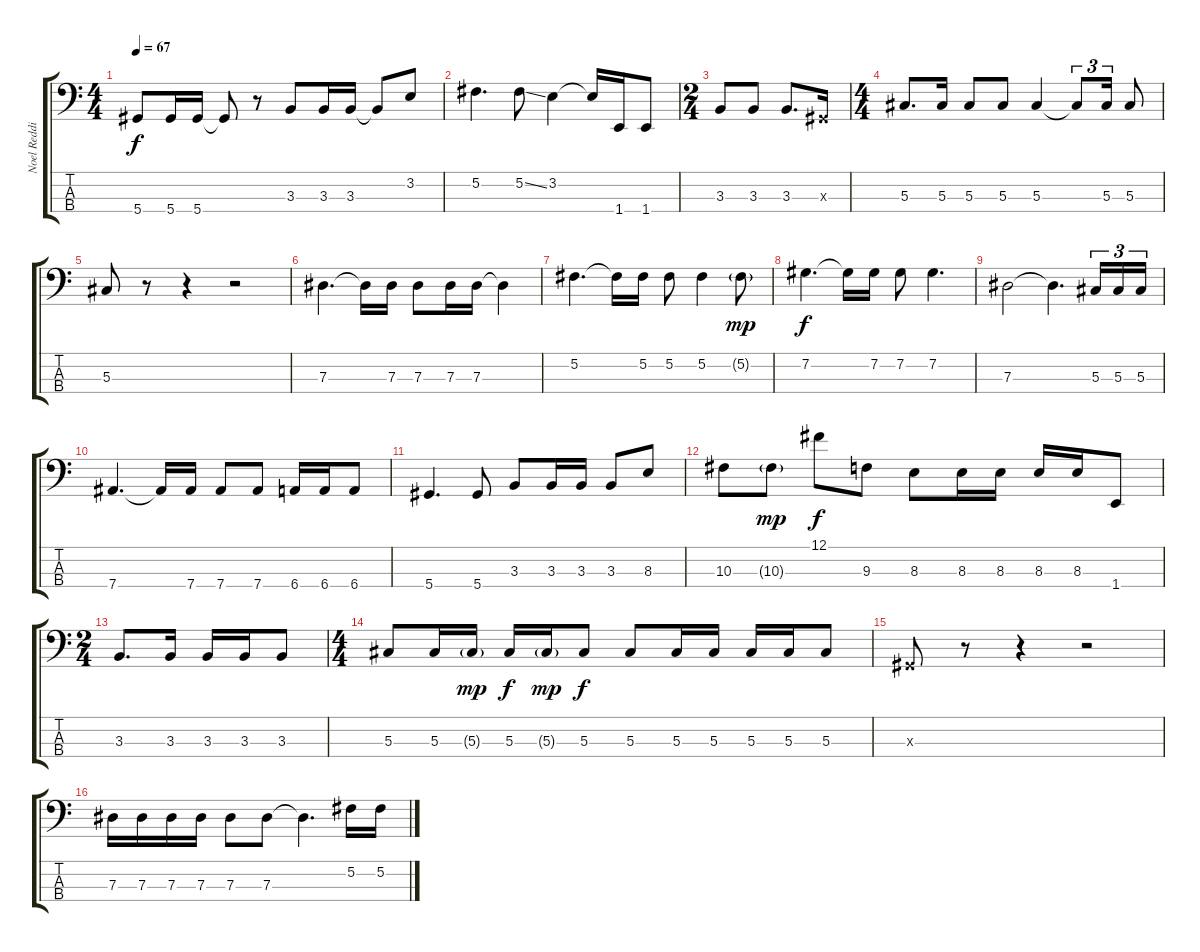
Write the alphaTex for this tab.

\track ("Noel Redding" "Noel Reddi") {instrument electricbassfinger}
\staff {score tabs}
\tuning (Gb2 Db2 Ab1 Eb1) {hide}
\ts (4 4)
\tempo 67
\clef f4
\ks c
5.4.8{dy f} 5.4.16 5.4.16 5.4{t}.8 r.8 3.3.8 3.3.16 3.3.16 3.3{t}.8 3.2.8 |
5.2.4{d} 5.2{ss}.8 3.2.4 3.2{t}.16 1.4.16 1.4.8 |
\ts (2 4)
3.3.8 3.3.8 3.3.8{d} 0.3{x}.16 |
\ts (4 4)
5.3.8{d} 5.3.16 5.3.8 5.3.8 5.3.4 5.3{t}.8{tu (3 2)} 5.3.16{tu (3 2)} 5.3.8 |
5.3.8 r.8 r.4 r.2 |
7.3.4{d} 7.3{t}.16 7.3.16 7.3.8 7.3.16 7.3.16 7.3{t}.4 |
5.2.4{d} 5.2{t}.16 5.2.16 5.2.8 5.2.4 5.2{g}.8{dy mp} |
7.2.4{d dy f} 7.2{t}.16 7.2.16 7.2.8 7.2.4{d} |
7.3.2 7.3{t}.4{d} 5.3.16{tu (3 2)} 5.3.16{tu (3 2)} 5.3.16{tu (3 2)} |
7.4.4{d} 7.4{t}.16 7.4.16 7.4.8 7.4.8 6.4.16 6.4.16 6.4.8 |
5.4.4{d} 5.4.8 3.3.8 3.3.16 3.3.16 3.3.8 8.3.8 |
10.3.8 10.3{g}.8{dy mp} 12.1.8{dy f} 9.3.8 8.3.8 8.3.16 8.3.16 8.3.16 8.3.16 1.4.8 |
\ts (2 4)
3.3.8{d} 3.3.16 3.3.16 3.3.16 3.3.8 |
\ts (4 4)
5.3.8 5.3.16 5.3{g}.16{dy mp} 5.3.16{dy f} 5.3{g}.16{dy mp} 5.3.8{dy f} 5.3.8 5.3.16 5.3.16 5.3.16 5.3.16 5.3.8 |
0.3{x}.8 r.8 r.4 r.2 |
7.3.16 7.3.16 7.3.16 7.3.16 7.3.8 7.3.8 7.3{t}.4{d} 5.2.16 5.2.16
